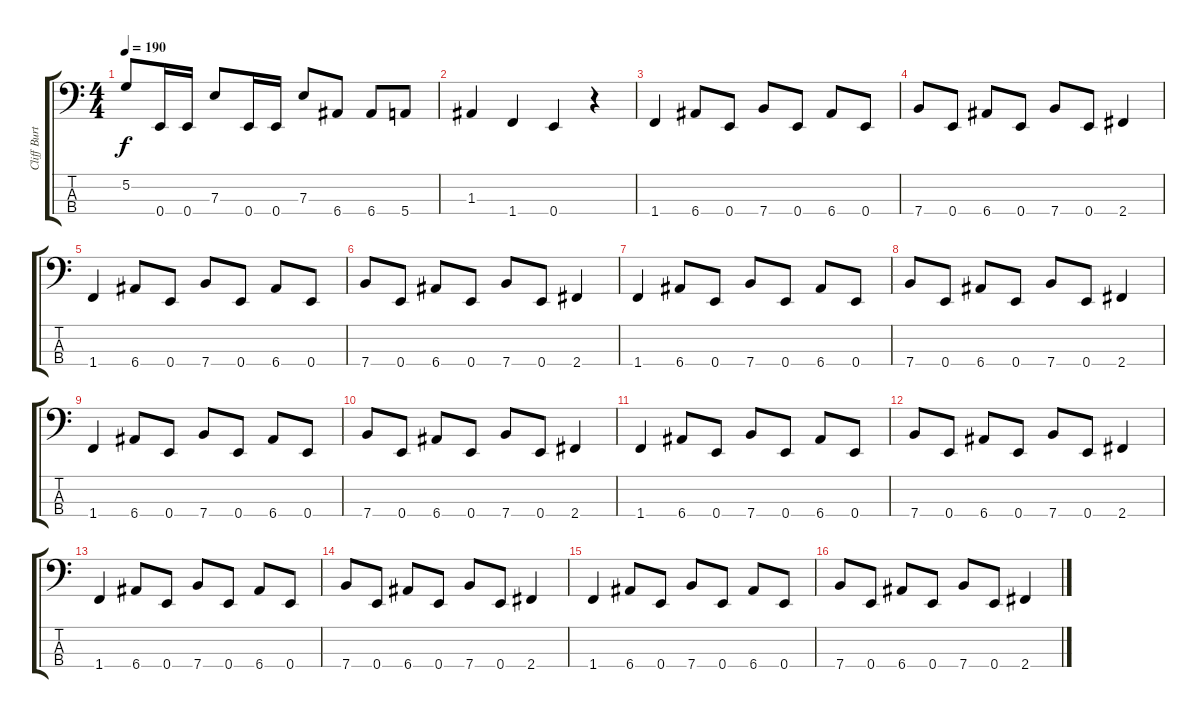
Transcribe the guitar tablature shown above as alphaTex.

\track ("Cliff Burton" "Cliff Burt") {instrument electricbassfinger}
\staff {score tabs}
\tuning (G2 D2 A1 E1) {hide}
\ts (4 4)
\tempo 190
\clef f4
\ks c
5.2.8{dy f} 0.4.16 0.4.16 7.3.8 0.4.16 0.4.16 7.3.8 6.4.8 6.4.8 5.4.8 |
1.3.4 1.4.4 0.4.4 r.4 |
1.4.4 6.4.8 0.4.8 7.4.8 0.4.8 6.4.8 0.4.8 |
7.4.8 0.4.8 6.4.8 0.4.8 7.4.8 0.4.8 2.4.4 |
1.4.4 6.4.8 0.4.8 7.4.8 0.4.8 6.4.8 0.4.8 |
7.4.8 0.4.8 6.4.8 0.4.8 7.4.8 0.4.8 2.4.4 |
1.4.4 6.4.8 0.4.8 7.4.8 0.4.8 6.4.8 0.4.8 |
7.4.8 0.4.8 6.4.8 0.4.8 7.4.8 0.4.8 2.4.4 |
1.4.4 6.4.8 0.4.8 7.4.8 0.4.8 6.4.8 0.4.8 |
7.4.8 0.4.8 6.4.8 0.4.8 7.4.8 0.4.8 2.4.4 |
1.4.4 6.4.8 0.4.8 7.4.8 0.4.8 6.4.8 0.4.8 |
7.4.8 0.4.8 6.4.8 0.4.8 7.4.8 0.4.8 2.4.4 |
1.4.4 6.4.8 0.4.8 7.4.8 0.4.8 6.4.8 0.4.8 |
7.4.8 0.4.8 6.4.8 0.4.8 7.4.8 0.4.8 2.4.4 |
1.4.4 6.4.8 0.4.8 7.4.8 0.4.8 6.4.8 0.4.8 |
7.4.8 0.4.8 6.4.8 0.4.8 7.4.8 0.4.8 2.4.4
